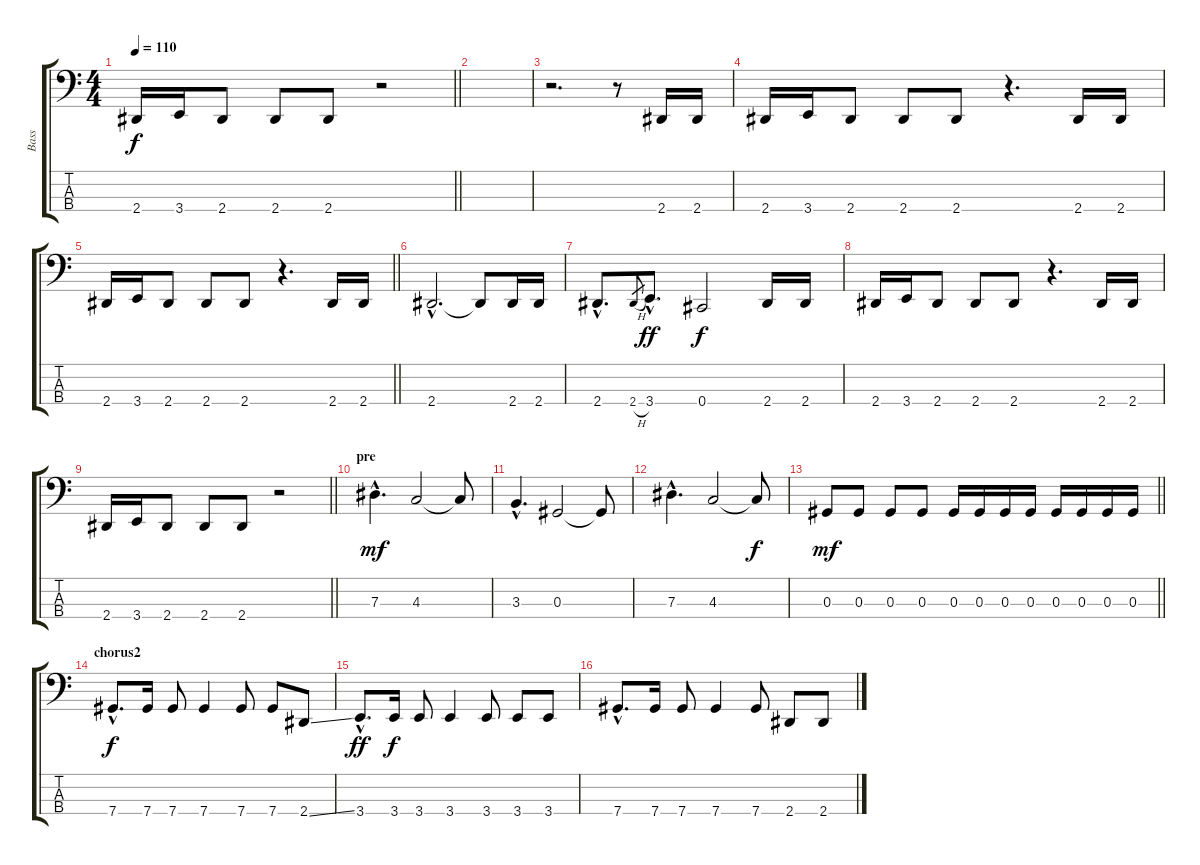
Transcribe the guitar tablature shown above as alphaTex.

\track ("Bass" "Bass") {instrument electricbassfinger}
\staff {score tabs}
\tuning (Gb2 Db2 Ab1 Db1) {hide}
\ts (4 4)
\tempo 110
\clef f4
\barLineRight lightlight
\ks c
2.4.16{dy f} 3.4.16 2.4.8 2.4.8 2.4.8 r.2 |
|
r.2{d} r.8 2.4.16 2.4.16 |
2.4.16 3.4.16 2.4.8 2.4.8 2.4.8 r.4{d} 2.4.16 2.4.16 |
\barLineRight lightlight
2.4.16 3.4.16 2.4.8 2.4.8 2.4.8 r.4{d} 2.4.16 2.4.16 |
2.4{hac}.2{d} 2.4{t}.8 2.4.16 2.4.16 |
2.4{hac}.8{d} 2.4{h}.8{gr} 3.4{hac}.8{d dy ff} 0.4.2{dy f} 2.4.16 2.4.16 |
2.4.16 3.4.16 2.4.8 2.4.8 2.4.8 r.4{d} 2.4.16 2.4.16 |
\barLineRight lightlight
2.4.16 3.4.16 2.4.8 2.4.8 2.4.8 r.2 |
\section ("" "pre")
7.3{hac}.4{d dy mf} 4.3.2 4.3{t}.8 |
3.3{hac}.4{d} 0.3.2 0.3{t}.8 |
7.3{hac}.4{d} 4.3.2 4.3{t}.8{dy f} |
\barLineRight lightlight
0.3.8{dy mf} 0.3.8 0.3.8 0.3.8 0.3.16 0.3.16 0.3.16 0.3.16 0.3.16 0.3.16 0.3.16 0.3.16 |
\section ("" "chorus2")
7.4{hac}.8{d dy f} 7.4.16 7.4.8 7.4.4 7.4.8 7.4.8 2.4{ss}.8 |
3.4{hac}.8{d dy ff} 3.4.16{dy f} 3.4.8 3.4.4 3.4.8 3.4.8 3.4.8 |
7.4{hac}.8{d} 7.4.16 7.4.8 7.4.4 7.4.8 2.4.8 2.4.8
